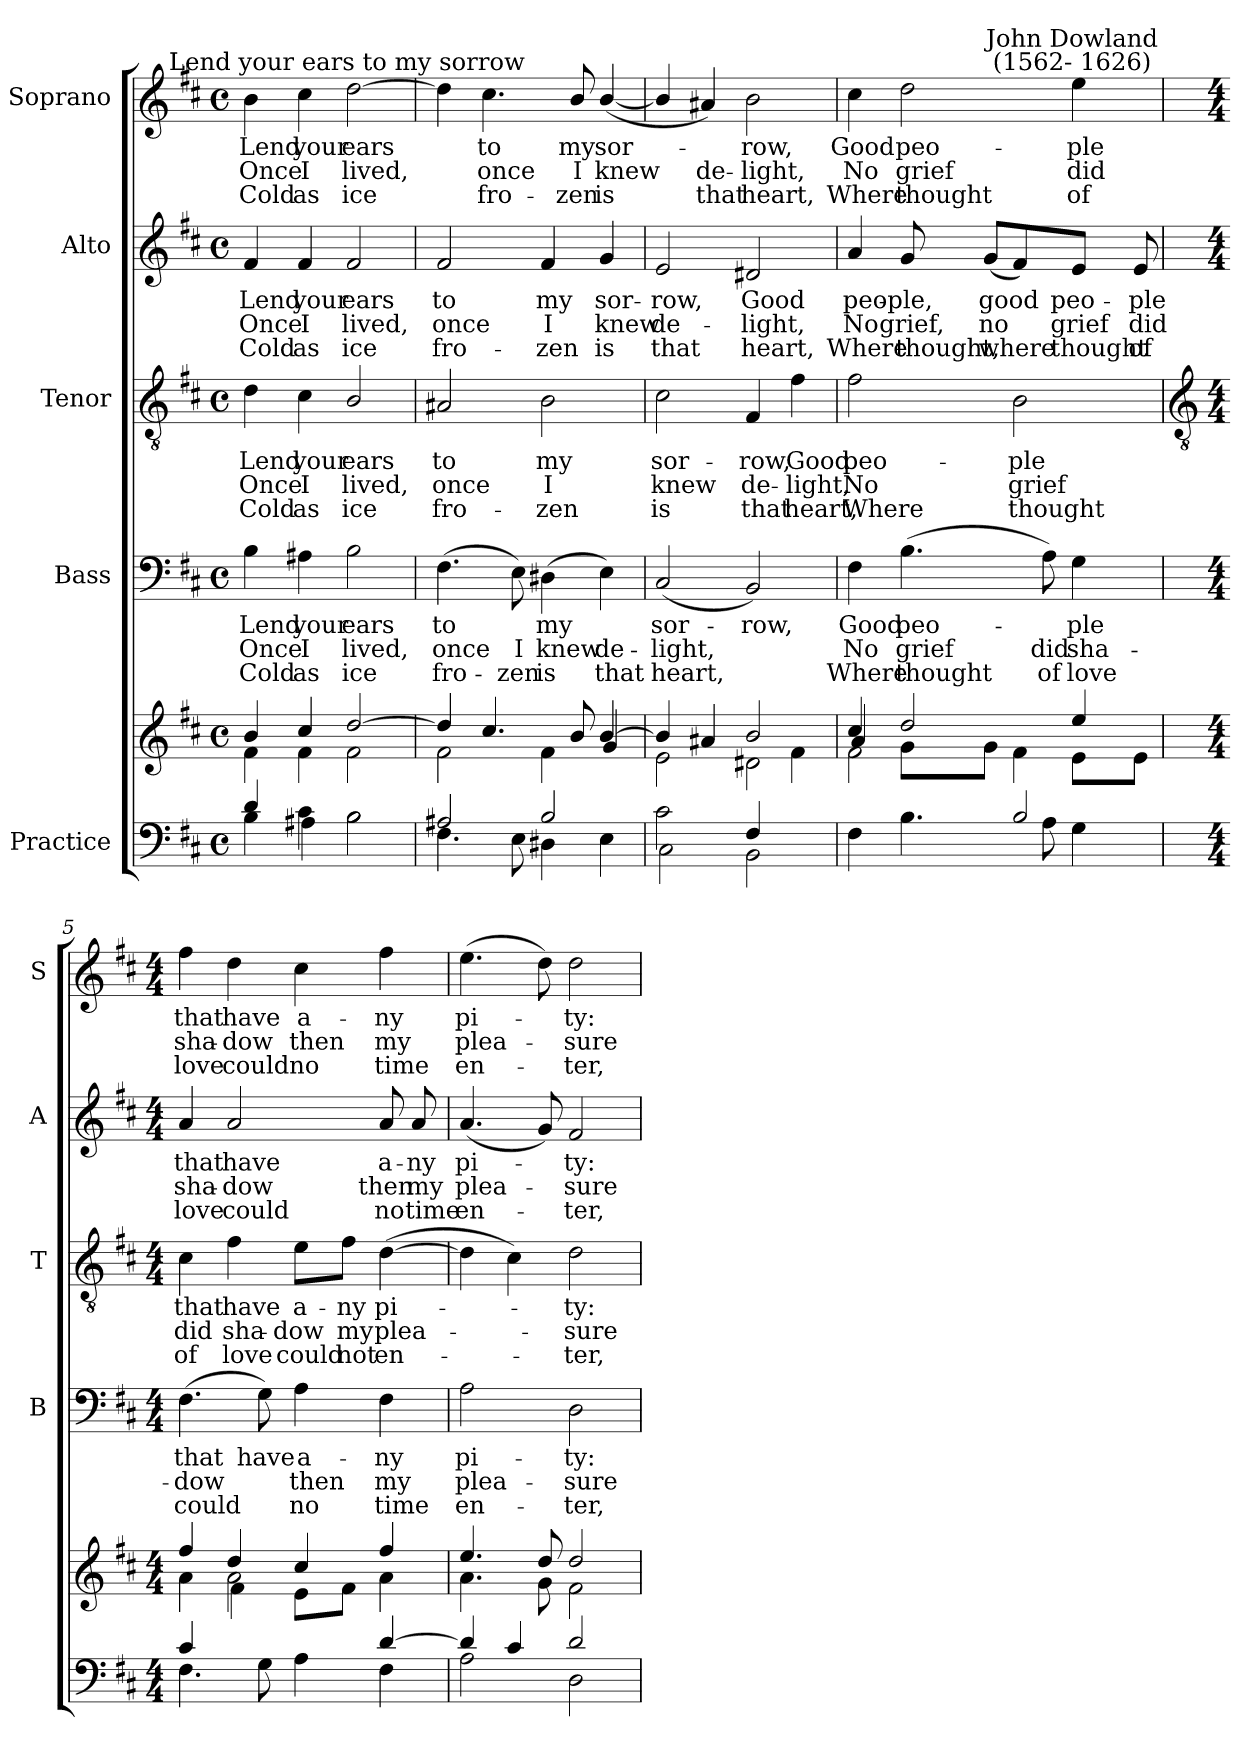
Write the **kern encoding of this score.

**kern	**kern	**kern	**text	**text	**text	**kern	**text	**text	**text	**kern	**text	**text	**text	**kern	**text	**text	**text
*part5	*part5	*part4	*part4	*part4	*part4	*part3	*part3	*part3	*part3	*part2	*part2	*part2	*part2	*part1	*part1	*part1	*part1
*staff6	*staff5	*staff4	*staff4	*staff4	*staff4	*staff3	*staff3	*staff3	*staff3	*staff2	*staff2	*staff2	*staff2	*staff1	*staff1	*staff1	*staff1
*I"Practice	*	*I"Bass	*	*	*	*I"Tenor	*	*	*	*I"Alto	*	*	*	*I"Soprano	*	*	*
*	*	*I'B	*	*	*	*I'T	*	*	*	*I'A	*	*	*	*I'S	*	*	*
*clefF4	*clefG2	*clefF4	*	*	*	*clefGv2	*	*	*	*clefG2	*	*	*	*clefG2	*	*	*
*k[f#c#]	*k[f#c#]	*k[f#c#]	*	*	*	*k[f#c#]	*	*	*	*k[f#c#]	*	*	*	*k[f#c#]	*	*	*
*D:	*D:	*D:	*	*	*	*D:	*	*	*	*D:	*	*	*	*D:	*	*	*
*M4/4	*M4/4	*M4/4	*	*	*	*M4/4	*	*	*	*M4/4	*	*	*	*M4/4	*	*	*
*met(c)	*met(c)	*met(c)	*	*	*	*met(c)	*	*	*	*met(c)	*	*	*	*met(c)	*	*	*
=1	=1	=1	=1	=1	=1	=1	=1	=1	=1	=1	=1	=1	=1	=1	=1	=1	=1
*^	*^	*	*	*	*	*	*	*	*	*	*	*	*	*	*	*	*
!	!	!	!	!	!LO:LY:b	!LO:LY:b	!LO:LY:b	!	!LO:LY:b	!LO:LY:b	!LO:LY:b	!	!LO:LY:b	!LO:LY:b	!LO:LY:b	!	!LO:LY:b	!LO:LY:b	!LO:LY:b
4d	4B	4b/	4f#	4B	Lend	Once	Cold	4d	Lend	Once	Cold	4f#	Lend	Once	Cold	4b	Lend	Once	Cold
!	!	!	!	!	!LO:LY:b	!LO:LY:b	!LO:LY:b	!	!LO:LY:b	!LO:LY:b	!LO:LY:b	!	!LO:LY:b	!LO:LY:b	!LO:LY:b	!	!LO:LY:b	!LO:LY:b	!LO:LY:b
4c#\	4A#X	4cc#/	4f#	4A#X	your	I	as	4c#\	your	I	as	4f#	your	I	as	4cc#	your	I	as
!	!	!	!	!	!	!	!	!	!	!	!	!	!	!	!	!LO:TX:a:cj:t=Lend your ears to my sorrow	!	!	!
!	!	!	!	!	!LO:LY:b	!LO:LY:b	!LO:LY:b	!	!LO:LY:b	!LO:LY:b	!LO:LY:b	!	!LO:LY:b	!LO:LY:b	!LO:LY:b	!	!LO:LY:b	!LO:LY:b	!LO:LY:b
2B\	2B	[2dd	2f#\	2B	ears	lived,	ice	2B/	ears	lived,	ice	2f#	ears	lived,	ice	[2dd	ears	lived,	ice
=2	=2	=2	=2	=2	=2	=2	=2	=2	=2	=2	=2	=2	=2	=2	=2	=2	=2	=2	=2
!	!	!	!	!	!LO:LY:b	!LO:LY:b	!LO:LY:b	!	!LO:LY:b	!LO:LY:b	!LO:LY:b	!	!LO:LY:b	!LO:LY:b	!LO:LY:b	!	!	!	!
2A#X/	4.F#	4dd/]	2f#\	(>4.F#	to	once	fro-	2A#X	to	once	fro-	2f#	to	once	fro-	4dd]	.	.	.
!	!	!	!	!	!	!	!	!	!	!	!	!	!	!	!	!	!LO:LY:b	!LO:LY:b	!LO:LY:b
.	.	4.cc#/	.	.	.	.	.	.	.	.	.	.	.	.	.	4.cc#\	to	once	fro-
!	!	!	!	!	!	!LO:LY:b	!LO:LY:b	!	!	!	!	!	!	!	!	!	!	!	!
.	8E\	.	.	8E\)	.	-I	zen	.	.	.	.	.	.	.	.	.	.	.	.
!	!	!	!	!	!LO:LY:b	!LO:LY:b	!LO:LY:b	!	!LO:LY:b	!LO:LY:b	!LO:LY:b	!	!LO:LY:b	!LO:LY:b	!LO:LY:b	!	!	!	!
2B/	4D#X	.	4f#\	(>4D#X	my	knew	is	2B	-my	I	zen	4f#	-my	I	zen	.	.	.	.
!	!	!	!	!	!	!	!	!	!	!	!	!	!	!	!	!	!LO:LY:b	!LO:LY:b	!LO:LY:b
.	.	8b/	.	.	.	.	.	.	.	.	.	.	.	.	.	8b/	-my	I	zen
!	!	!	!	!	!	!LO:LY:b	!LO:LY:b	!	!	!	!	!	!LO:LY:b	!LO:LY:b	!LO:LY:b	!	!LO:LY:b	!LO:LY:b	!LO:LY:b
.	4E\	[4b/	4g/	4E\)	.	de-	-that	.	.	.	.	4g/	sor-	-knew	is	(<[4b/	sor-	knew	is
=3	=3	=3	=3	=3	=3	=3	=3	=3	=3	=3	=3	=3	=3	=3	=3	=3	=3	=3	=3
*	*	*	*^	*	*	*	*	*	*	*	*	*	*	*	*	*	*	*	*
!	!	!	!	!	!	!LO:LY:b	!LO:LY:b	!LO:LY:b	!	!LO:LY:b	!LO:LY:b	!LO:LY:b	!	!LO:LY:b	!LO:LY:b	!LO:LY:b	!	!	!	!
2c#\	2C#\	4b/]	2e\	2.ryy	(<2C#	sor-	-light,	heart,	2c#\	sor-	-knew	is	2e	row,	de-	-that	4b/]	.	.	.
!	!	!	!	!	!	!	!	!	!	!	!	!	!	!	!	!	!	!	!LO:LY:b	!LO:LY:b
.	.	4a#X	.	.	.	.	.	.	.	.	.	.	.	.	.	.	4a#X)	.	de-	-that
!	!	!	!	!	!	!LO:LY:b	!	!	!	!LO:LY:b	!LO:LY:b	!LO:LY:b	!	!LO:LY:b	!LO:LY:b	!LO:LY:b	!	!LO:LY:b	!LO:LY:b	!LO:LY:b
4F#/	2BB\	2b/	2d#X	.	2BB)	row,	.	.	4F#	row,	de-	-that	2d#X	Good	light,	heart,	2b	row,	light,	heart,
!	!	!	!	!	!	!	!	!	!	!LO:LY:b	!LO:LY:b	!LO:LY:b	!	!	!	!	!	!	!	!
4ryy	.	.	.	4f#\	.	.	.	.	4f#	Good	light,	heart,	.	.	.	.	.	.	.	.
=4	=4	=4	=4	=4	=4	=4	=4	=4	=4	=4	=4	=4	=4	=4	=4	=4	=4	=4	=4	=4
!	!	!	!	!	!	!LO:LY:b	!LO:LY:b	!LO:LY:b	!	!LO:LY:b	!LO:LY:b	!LO:LY:b	!	!LO:LY:b	!LO:LY:b	!LO:LY:b	!	!LO:LY:b	!LO:LY:b	!LO:LY:b
2ryy	4F#	4cc#/	4a/	2f#\	4F#	Good	No	Where	2f#	peo-	-No	Where	4a	peo-	-No	Where	4cc#	Good	No	Where
!	!	!	!	!	!	!LO:LY:b	!LO:LY:b	!LO:LY:b	!	!	!	!	!	!LO:LY:b	!LO:LY:b	!LO:LY:b	!	!LO:LY:b	!LO:LY:b	!LO:LY:b
.	4.B	2dd/	8g\L	.	(>4.B	peo-	grief	thought	.	.	.	.	8g/	ple,	grief,	thought,	2dd	peo-	-grief	thought
!	!	!	!	!	!	!	!	!	!	!	!	!	!	!LO:LY:b	!LO:LY:b	!LO:LY:b	!	!	!	!
.	.	.	8g\J	.	.	.	.	.	.	.	.	.	(<8g/L	good	no	where	.	.	.	.
!	!	!	!	!	!	!	!	!	!	!LO:LY:b	!LO:LY:b	!LO:LY:b	!	!	!	!	!	!	!	!
2B/	.	.	4f#	2ryy	.	.	.	.	2B	ple	grief	thought	4f#)	.	.	.	.	.	.	.
!	!	!	!	!	!	!	!LO:LY:b	!LO:LY:b	!	!	!	!	!	!	!	!	!	!	!	!
.	8A	.	.	.	8A)	.	did	of	.	.	.	.	.	.	.	.	.	.	.	.
!	!	!	!	!	!	!	!	!	!	!	!	!	!	!	!	!	!LO:TX:a:cj:t=John Dowland\n(1562- 1626)	!	!	!
!	!	!	!	!	!	!LO:LY:b	!LO:LY:b	!LO:LY:b	!	!	!	!	!	!LO:LY:b	!LO:LY:b	!LO:LY:b	!	!LO:LY:b	!LO:LY:b	!LO:LY:b
.	4G	4ee/	8e\L	.	4G	ple	sha-	-love	.	.	.	.	8eJ	peo-	-grief	thought	4ee	ple	did	of
!	!	!	!	!	!	!	!	!	!	!	!	!	!	!LO:LY:b	!LO:LY:b	!LO:LY:b	!	!	!	!
.	.	.	8e\J	.	.	.	.	.	.	.	.	.	8e	ple	did	of	.	.	.	.
!!LO:LB:g=z
=5	=5	=5	=5	=5	=5	=5	=5	=5	=5	=5	=5	=5	=5	=5	=5	=5	=5	=5	=5	=5
*	*	*	*	*	*	*	*	*	*clefGv2	*	*	*	*	*	*	*	*	*	*	*
*M4/4	*	*M4/4	*	*	*M4/4	*	*	*	*M4/4	*	*	*	*M4/4	*	*	*	*M4/4	*	*	*
!	!	!	!	!	!	!LO:LY:b	!LO:LY:b	!LO:LY:b	!	!LO:LY:b	!LO:LY:b	!LO:LY:b	!	!LO:LY:b	!LO:LY:b	!LO:LY:b	!	!LO:LY:b	!LO:LY:b	!LO:LY:b
4c#/	4.F#	4ff#	4a\	4ryy	(>4.F#	that	dow	could	4c#	that	did	of	4a	that	sha-	-love	4ff#	that	sha-	-love
!	!	!	!	!	!	!	!	!	!	!LO:LY:b	!LO:LY:b	!LO:LY:b	!	!LO:LY:b	!LO:LY:b	!LO:LY:b	!	!LO:LY:b	!LO:LY:b	!LO:LY:b
2ryy	.	4dd/	2a\	4f#\	.	.	.	.	4f#	have	sha-	-love	2a	have	dow	could	4dd	have	dow	could
!	!	!	!	!	!	!LO:LY:b	!	!	!	!	!	!	!	!	!	!	!	!	!	!
.	8G	.	.	.	8G)	have	.	.	.	.	.	.	.	.	.	.	.	.	.	.
!	!	!	!	!	!	!LO:LY:b	!LO:LY:b	!LO:LY:b	!	!LO:LY:b	!LO:LY:b	!LO:LY:b	!	!	!	!	!	!LO:LY:b	!LO:LY:b	!LO:LY:b
.	4A	4cc#/	.	8e\L	4A	a-	-then	no	8e\L	a-	-dow	could	.	.	.	.	4cc#	a-	-then	no
!	!	!	!	!	!	!	!	!	!	!LO:LY:b	!LO:LY:b	!LO:LY:b	!	!	!	!	!	!	!	!
.	.	.	.	8f#\J	.	.	.	.	8f#\J	ny	my	not	.	.	.	.	.	.	.	.
!	!	!	!	!	!	!LO:LY:b	!LO:LY:b	!LO:LY:b	!	!LO:LY:b	!LO:LY:b	!LO:LY:b	!	!LO:LY:b	!LO:LY:b	!LO:LY:b	!	!LO:LY:b	!LO:LY:b	!LO:LY:b
[4d	4F#	4ff#	4a\	4ryy	4F#	ny	my	time	(>[4d	pi-	plea-	en-	8a	a-	-then	no	4ff#	ny	my	time
!	!	!	!	!	!	!	!	!	!	!	!	!	!	!LO:LY:b	!LO:LY:b	!LO:LY:b	!	!	!	!
.	.	.	.	.	.	.	.	.	.	.	.	.	8a	ny	my	time	.	.	.	.
*	*	*	*v	*v	*	*	*	*	*	*	*	*	*	*	*	*	*	*	*	*
=6	=6	=6	=6	=6	=6	=6	=6	=6	=6	=6	=6	=6	=6	=6	=6	=6	=6	=6	=6
!	!	!	!	!	!LO:LY:b	!LO:LY:b	!LO:LY:b	!	!	!	!	!	!LO:LY:b	!LO:LY:b	!LO:LY:b	!	!LO:LY:b	!LO:LY:b	!LO:LY:b
4d/]	2A	4.ee	4.a\	2A	pi-	-plea-	-en-	4d]	.	.	.	(<4.a	pi-	plea-	en-	(>4.ee	pi-	plea-	en-
4c#/	.	.	.	.	.	.	.	4c#)	.	.	.	.	.	.	.	.	.	.	.
.	.	8dd	8g\	.	.	.	.	.	.	.	.	8g)	.	.	.	8dd)	.	.	.
!	!	!	!	!	!LO:LY:b	!LO:LY:b	!LO:LY:b	!	!LO:LY:b	!LO:LY:b	!LO:LY:b	!	!LO:LY:b	!LO:LY:b	!LO:LY:b	!	!LO:LY:b	!LO:LY:b	!LO:LY:b
2d	2D	2dd/	2f#	2D	-ty:	sure	ter,	2d	ty:	sure	ter,	2f#	ty:	sure	ter,	2dd	ty:	sure	ter,
*v	*v	*	*	*	*	*	*	*	*	*	*	*	*	*	*	*	*	*	*
*	*v	*v	*	*	*	*	*	*	*	*	*	*	*	*	*	*	*	*
=	=	=	=	=	=	=	=	=	=	=	=	=	=	=	=	=	=
*-	*-	*-	*-	*-	*-	*-	*-	*-	*-	*-	*-	*-	*-	*-	*-	*-	*-
